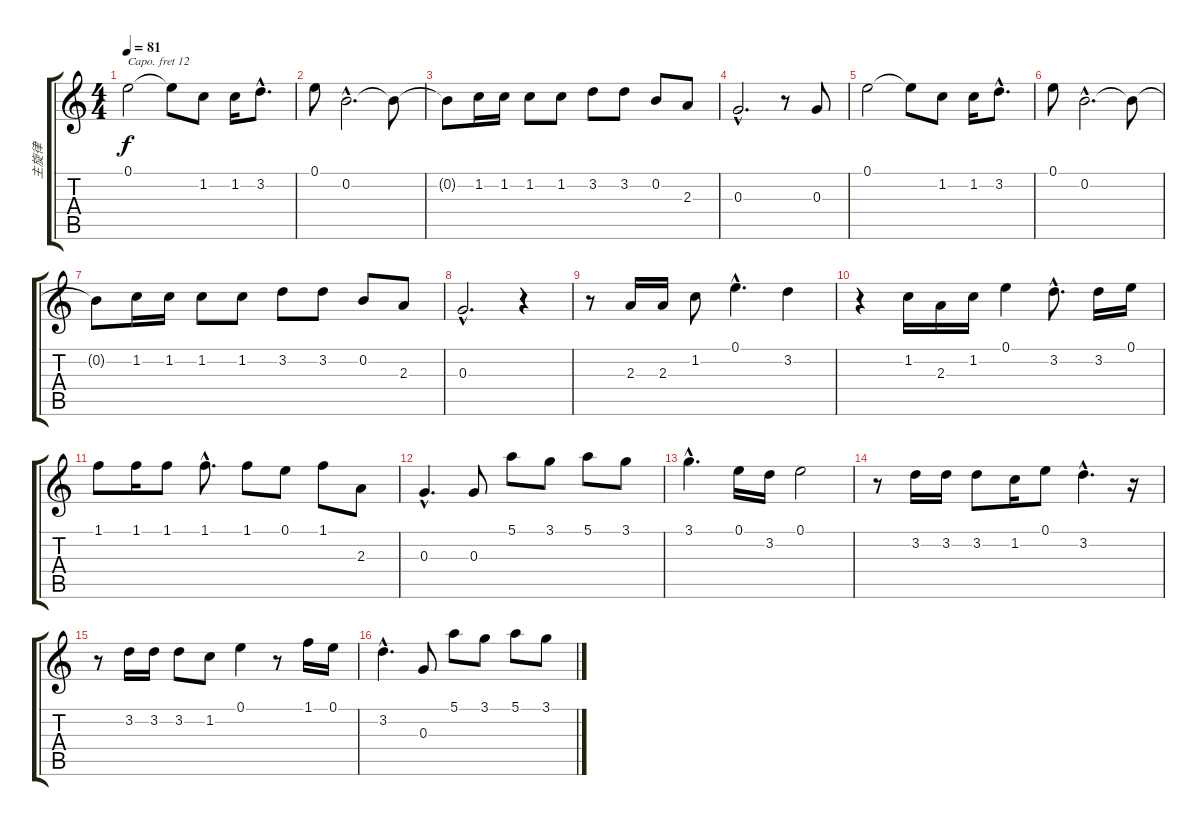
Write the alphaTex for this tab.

\track ("主旋律" "主旋律") {instrument lead6voice}
\staff {score tabs}
\capo 12
\tuning (E4 B3 G3 D3 A2 E2) {hide}
\ts (4 4)
\tempo 81
\clef g2
\ks c
0.1.2{dy f} 0.1{t}.8 1.2.8 1.2.16 3.2{hac}.8{d} |
0.1.8 0.2{hac}.2{d} 0.2{t}.8 |
0.2{t}.8 1.2.16 1.2.16 1.2.8 1.2.8 3.2.8 3.2.8 0.2.8 2.3.8 |
0.3{hac}.2{d} r.8 0.3.8 |
0.1.2 0.1{t}.8 1.2.8 1.2.16 3.2{hac}.8{d} |
0.1.8 0.2{hac}.2{d} 0.2{t}.8 |
0.2{t}.8 1.2.16 1.2.16 1.2.8 1.2.8 3.2.8 3.2.8 0.2.8 2.3.8 |
0.3{hac}.2{d} r.4 |
r.8 2.3.16 2.3.16 1.2.8 0.1{hac}.4{d} 3.2.4 |
r.4 1.2.16 2.3.16 1.2.16 0.1.4 3.2{hac}.8{d} 3.2.16 0.1.16 |
1.1.8 1.1.16 1.1.8 1.1{hac}.8{d} 1.1.8 0.1.8 1.1.8 2.3.8 |
0.3{hac}.4{d} 0.3.8 5.1.8 3.1.8 5.1.8 3.1.8 |
3.1{hac}.4{d} 0.1.16 3.2.16 0.1.2 |
r.8 3.2.16 3.2.16 3.2.8 1.2.16 0.1.8 3.2{hac}.4{d} r.16 |
r.8 3.2.16 3.2.16 3.2.8 1.2.8 0.1.4 r.8 1.1.16 0.1.16 |
3.2{hac}.4{d} 0.3.8 5.1.8 3.1.8 5.1.8 3.1.8
